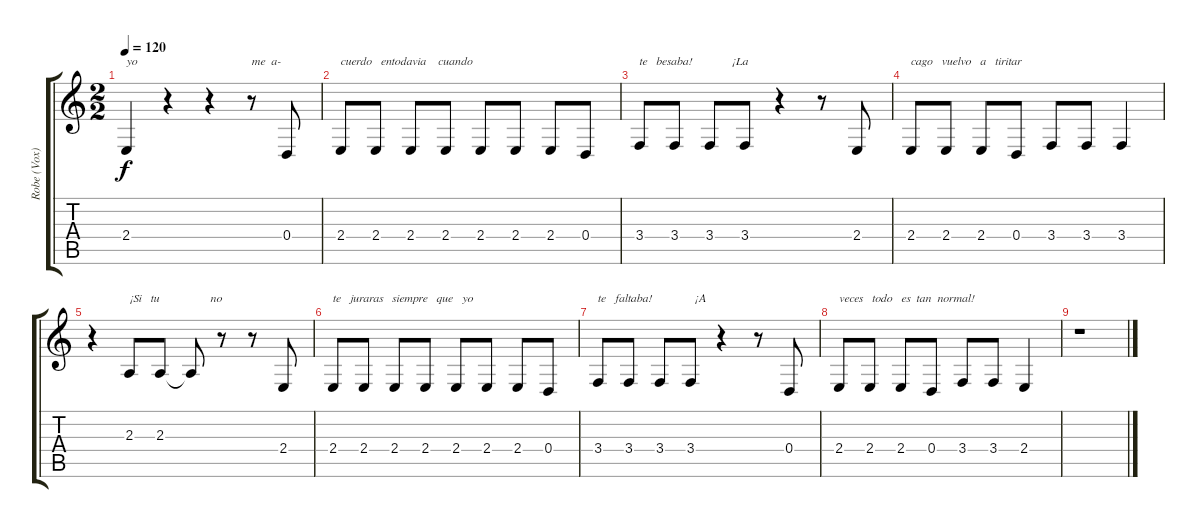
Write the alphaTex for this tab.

\track ("Robe (Vox)" "Robe (Vox)") {instrument tenorsax}
\staff {score tabs}
\tuning (E4 B3 G3 D3 A2 E2) {hide}
\ts (2 2)
\tempo 120
\clef g2
\ks c
2.4.4{txt "yo" dy f} r.4 r.4 r.8{txt "me  a-"} 0.4.8 |
2.4.8{txt "cuerdo   entodavia    cuando"} 2.4.8 2.4.8 2.4.8 2.4.8 2.4.8 2.4.8 0.4.8 |
3.4.8{txt "te   besaba!             ¡La"} 3.4.8 3.4.8 3.4.8 r.4 r.8 2.4.8 |
2.4.8{txt "cago   vuelvo   a   tiritar"} 2.4.8 2.4.8 0.4.8 3.4.8 3.4.8 3.4.4 |
r.4 2.3.8{txt "¡Si   tu                 no"} 2.3.8 2.3{t}.8 r.8 r.8 2.4.8 |
2.4.8{txt "te   juraras   siempre   que   yo"} 2.4.8 2.4.8 2.4.8 2.4.8 2.4.8 2.4.8 0.4.8 |
3.4.8{txt "te   faltaba!              ¡A"} 3.4.8 3.4.8 3.4.8 r.4 r.8 0.4.8 |
2.4.8{txt "veces   todo   es  tan  normal!"} 2.4.8 2.4.8 0.4.8 3.4.8 3.4.8 2.4.4 |
r.1
